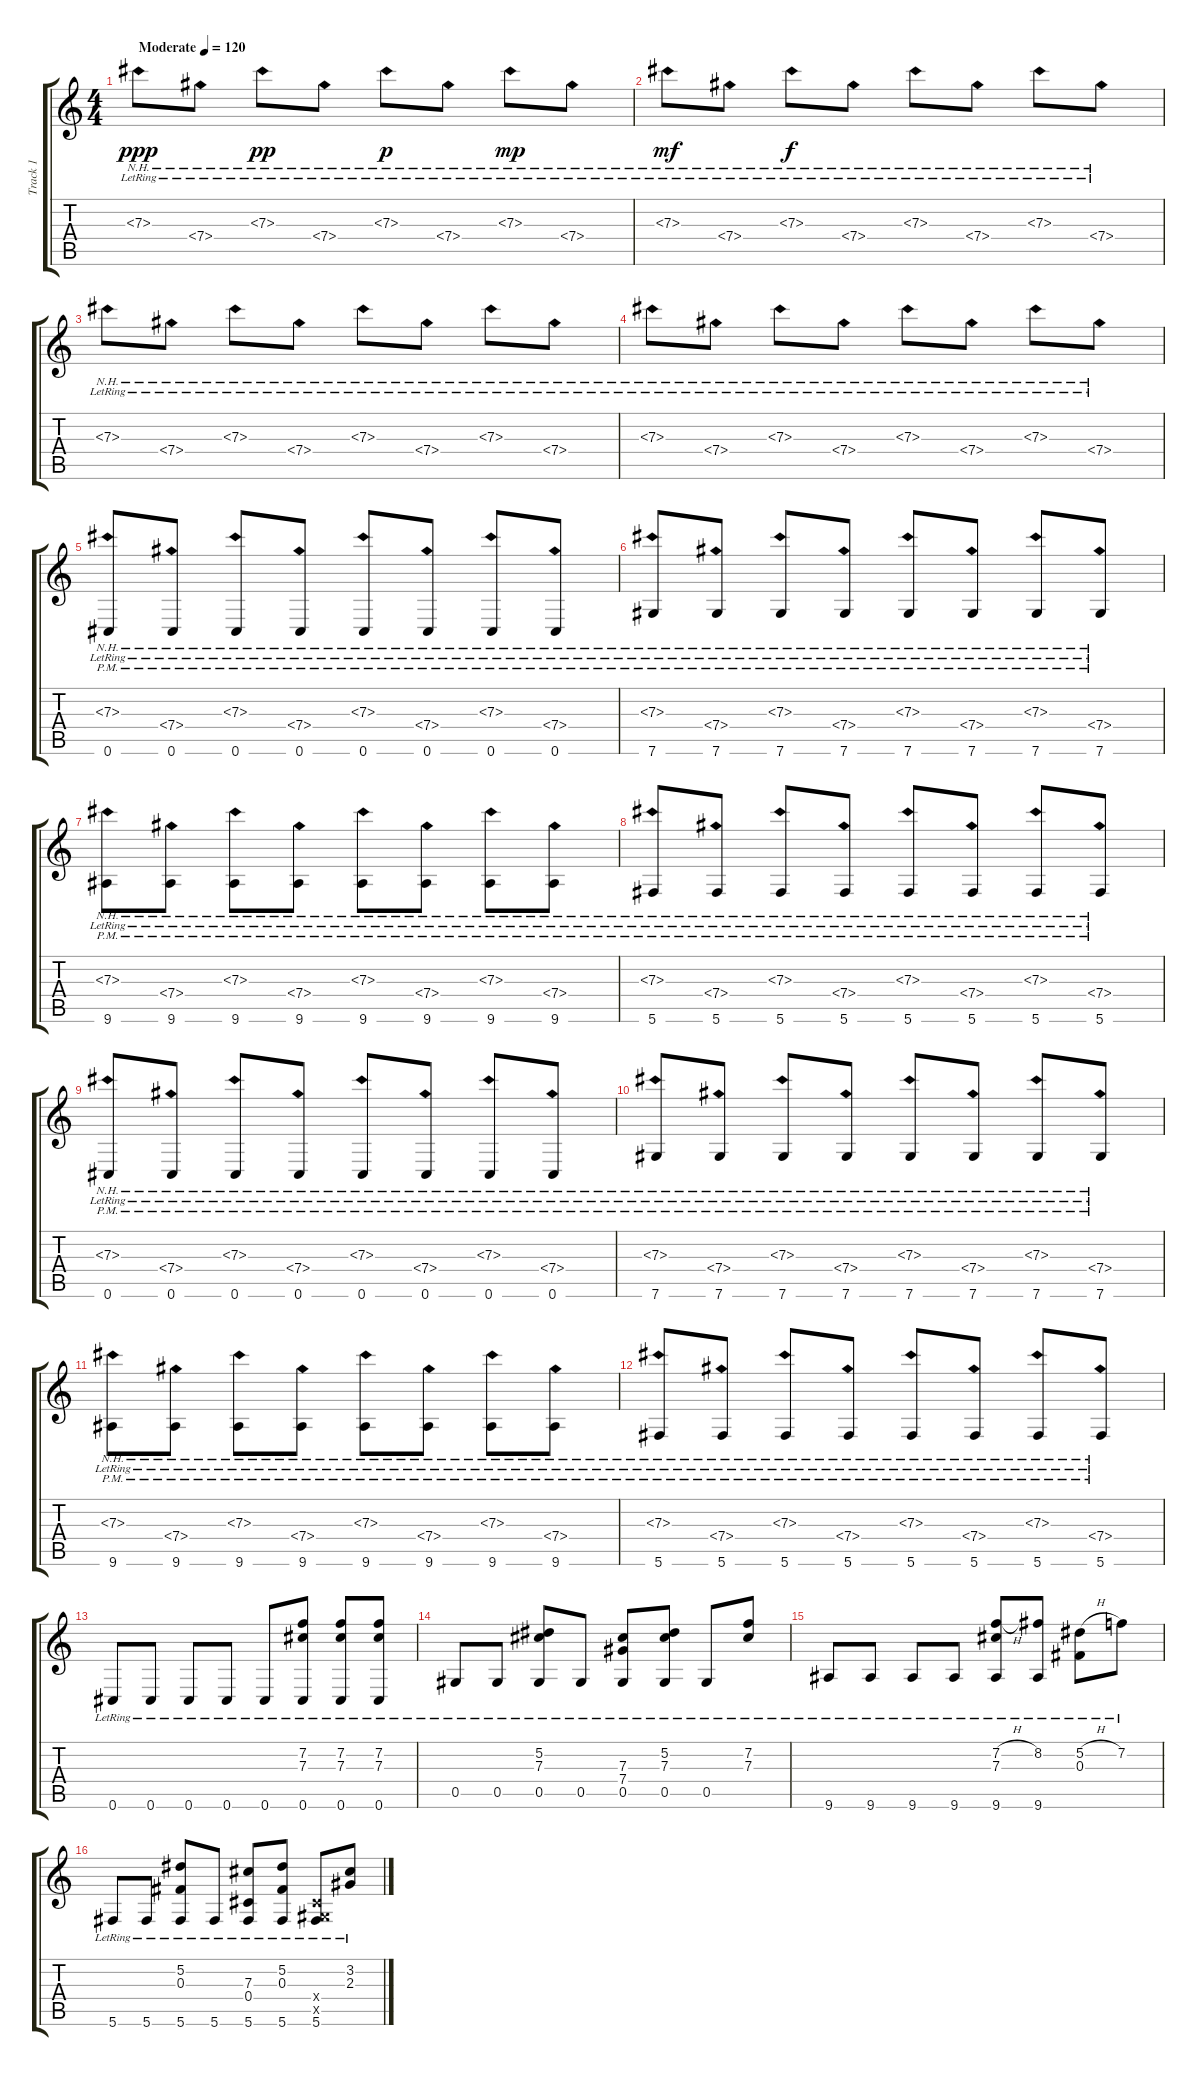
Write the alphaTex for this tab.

\track ("Track 1" "Track 1") {instrument acousticguitarsteel}
\staff {score tabs}
\tuning (Eb4 Bb3 Gb3 Db3 Ab2 Db2) {hide}
\ts (4 4)
\tempo (120 "Moderate")
\clef g2
\ks c
7.3{nh lr}.8{dy ppp instrument acousticguitarsteel} 7.4{nh lr}.8 7.3{nh lr}.8{dy pp} 7.4{nh lr}.8 7.3{nh lr}.8{dy p} 7.4{nh lr}.8 7.3{nh lr}.8{dy mp} 7.4{nh lr}.8 |
7.3{nh lr}.8{dy mf} 7.4{nh lr}.8 7.3{nh lr}.8{dy f} 7.4{nh lr}.8 7.3{nh lr}.8 7.4{nh lr}.8 7.3{nh lr}.8 7.4{nh lr}.8 |
7.3{nh lr}.8 7.4{nh lr}.8 7.3{nh lr}.8 7.4{nh lr}.8 7.3{nh lr}.8 7.4{nh lr}.8 7.3{nh lr}.8 7.4{nh lr}.8 |
7.3{nh lr}.8 7.4{nh lr}.8 7.3{nh lr}.8 7.4{nh lr}.8 7.3{nh lr}.8 7.4{nh lr}.8 7.3{nh lr}.8 7.4{nh lr}.8 |
(7.3{nh lr} 0.6{pm lr}).8 (7.4{nh lr} 0.6{pm lr}).8 (7.3{nh lr} 0.6{pm lr}).8 (7.4{nh lr} 0.6{pm lr}).8 (7.3{nh lr} 0.6{pm lr}).8 (7.4{nh lr} 0.6{pm lr}).8 (7.3{nh lr} 0.6{pm lr}).8 (7.4{nh lr} 0.6{pm lr}).8 |
(7.3{nh lr} 7.6{pm lr}).8 (7.4{nh lr} 7.6{pm lr}).8 (7.3{nh lr} 7.6{pm lr}).8 (7.4{nh lr} 7.6{pm lr}).8 (7.3{nh lr} 7.6{pm lr}).8 (7.4{nh lr} 7.6{pm lr}).8 (7.3{nh lr} 7.6{pm lr}).8 (7.4{nh lr} 7.6{pm lr}).8 |
(7.3{nh lr} 9.6{pm lr}).8 (7.4{nh lr} 9.6{pm lr}).8 (7.3{nh lr} 9.6{pm lr}).8 (7.4{nh lr} 9.6{pm lr}).8 (7.3{nh lr} 9.6{pm lr}).8 (7.4{nh lr} 9.6{pm lr}).8 (7.3{nh lr} 9.6{pm lr}).8 (7.4{nh lr} 9.6{pm lr}).8 |
(7.3{nh lr} 5.6{pm lr}).8 (7.4{nh lr} 5.6{pm lr}).8 (7.3{nh lr} 5.6{pm lr}).8 (7.4{nh lr} 5.6{pm lr}).8 (7.3{nh lr} 5.6{pm lr}).8 (7.4{nh lr} 5.6{pm lr}).8 (7.3{nh lr} 5.6{pm lr}).8 (7.4{nh lr} 5.6{pm lr}).8 |
(7.3{nh lr} 0.6{pm lr}).8 (7.4{nh lr} 0.6{pm lr}).8 (7.3{nh lr} 0.6{pm lr}).8 (7.4{nh lr} 0.6{pm lr}).8 (7.3{nh lr} 0.6{pm lr}).8 (7.4{nh lr} 0.6{pm lr}).8 (7.3{nh lr} 0.6{pm lr}).8 (7.4{nh lr} 0.6{pm lr}).8 |
(7.3{nh lr} 7.6{pm lr}).8 (7.4{nh lr} 7.6{pm lr}).8 (7.3{nh lr} 7.6{pm lr}).8 (7.4{nh lr} 7.6{pm lr}).8 (7.3{nh lr} 7.6{pm lr}).8 (7.4{nh lr} 7.6{pm lr}).8 (7.3{nh lr} 7.6{pm lr}).8 (7.4{nh lr} 7.6{pm lr}).8 |
(7.3{nh lr} 9.6{pm lr}).8 (7.4{nh lr} 9.6{pm lr}).8 (7.3{nh lr} 9.6{pm lr}).8 (7.4{nh lr} 9.6{pm lr}).8 (7.3{nh lr} 9.6{pm lr}).8 (7.4{nh lr} 9.6{pm lr}).8 (7.3{nh lr} 9.6{pm lr}).8 (7.4{nh lr} 9.6{pm lr}).8 |
(7.3{nh lr} 5.6{pm lr}).8 (7.4{nh lr} 5.6{pm lr}).8 (7.3{nh lr} 5.6{pm lr}).8 (7.4{nh lr} 5.6{pm lr}).8 (7.3{nh lr} 5.6{pm lr}).8 (7.4{nh lr} 5.6{pm lr}).8 (7.3{nh lr} 5.6{pm lr}).8 (7.4{nh lr} 5.6{pm lr}).8 |
0.6{lr}.8 0.6{lr}.8 0.6{lr}.8 0.6{lr}.8 0.6{lr}.8 (7.2{lr} 7.3{lr} 0.6{lr}).8 (7.2{lr} 7.3{lr} 0.6{lr}).8 (7.2{lr} 7.3{lr} 0.6{lr}).8 |
0.5{lr}.8 0.5{lr}.8 (5.2{lr} 7.3{lr} 0.5{lr}).8 0.5{lr}.8 (7.3{lr} 7.4{lr} 0.5{lr}).8 (5.2{lr} 7.3{lr} 0.5{lr}).8 0.5{lr}.8 (7.2{lr} 7.3{lr}).8 |
9.6{lr}.8 9.6{lr}.8 9.6{lr}.8 9.6{lr}.8 (7.2{h lr} 7.3{lr} 9.6{lr}).8 (8.2{lr} 9.6{lr}).8 (5.2{h lr} 0.3{lr}).8 7.2{lr}.8 |
5.6{lr}.8 5.6{lr}.8 (5.2{lr} 0.3{lr} 5.6{lr}).8 5.6{lr}.8 (7.3{lr} 0.4{lr} 5.6{lr}).8 (5.2{lr} 0.3{lr} 5.6{lr}).8 (0.4{x} 0.5{x} 5.6{lr}).8 (3.2{lr} 2.3{lr}).8
